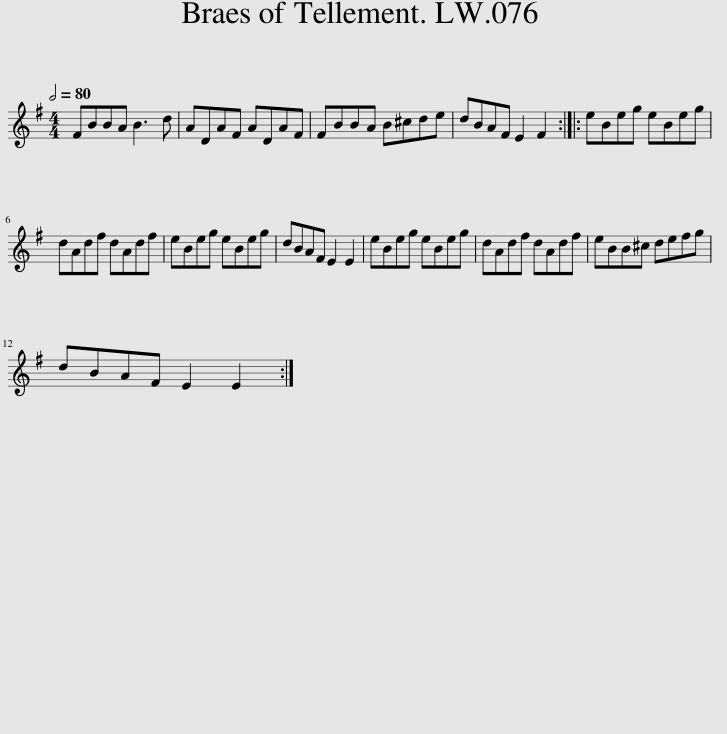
X:1
L:1/8
Q:1/2=80
M:4/4
I:linebreak $
K:Emin
V:1 treble
V:1
 FBBA B3 d | ADAF ADAF | FBBA B^cde | dBAF E2 F2 :: eBeg eBeg |$ %5
 dAdf dAdf | eBeg eBeg | dBAF E2 E2 | eBeg eBeg | dAdf dAdf | %10
 eBB^c defg |$ dBAF E2 E2 :| %12
